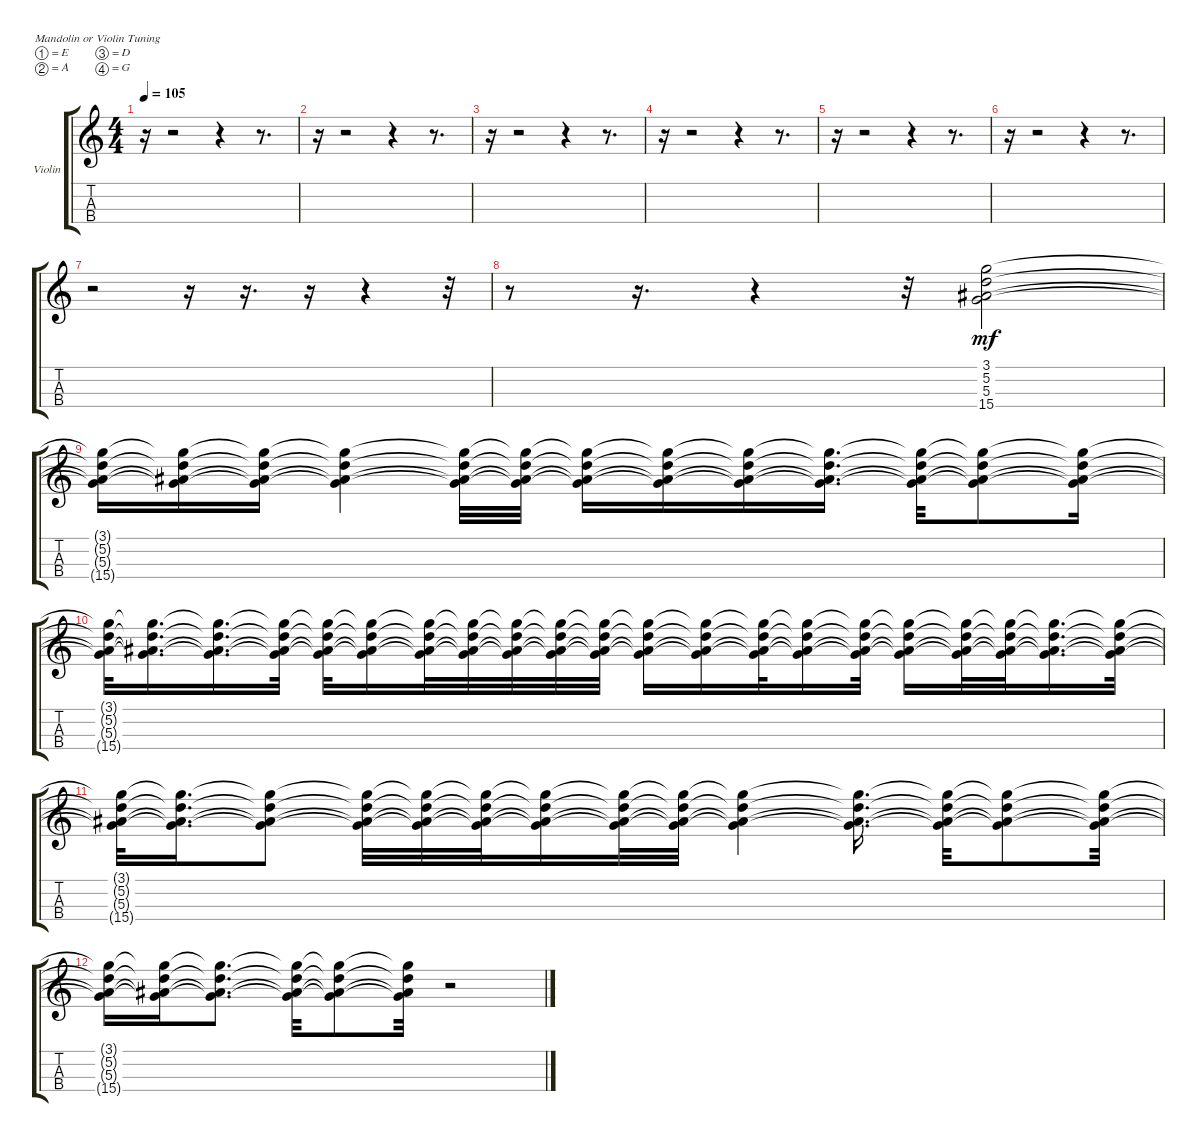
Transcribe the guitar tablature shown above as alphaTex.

\defaultSystemsLayout 4
\bracketExtendMode groupsimilarinstruments
\firstSystemTrackNameOrientation horizontal
\otherSystemsTrackNameOrientation horizontal
\track ("Violin" "Violin") {instrument violin}
\staff {score tabs}
\tuning (E5 A4 D4 G3)
\ts (4 4)
\tempo 105
\clef g2
\scale
0.333333
\ks c
r.16{dy mf} r.2 r.4 r.8{d} |
\scale
0.333333 r.16 r.2 r.4 r.8{d} |
\scale
0.333333 r.16 r.2 r.4 r.8{d} |
\scale
0.333333 r.16 r.2 r.4 r.8{d} |
\scale
0.333333 r.16 r.2 r.4 r.8{d} |
\scale
0.333333 r.16 r.2 r.4 r.8{d} |
\scale
0.333333 r.2 r.16 r.16{d} r.16 r.4 r.32 |
\scale
0.333333 r.8 r.16{d} r.4 r.32 (3.1 5.3 5.2 15.4).2 |
\scale
0.333333 (3.1{t} 5.3{t} 5.2{t} 15.4{t}).16 (3.1{t} 5.3{t} 5.2{t} 15.4{t}).16 (3.1{t} 5.3{t} 5.2{t} 15.4{t}).16 (3.1{t} 5.3{t} 5.2{t} 15.4{t}).4 (3.1{t} 5.3{t} 5.2{t} 15.4{t}).32 (3.1{t} 5.3{t} 5.2{t} 15.4{t}).32 (3.1{t} 5.3{t} 5.2{t} 15.4{t}).16 (3.1{t} 5.3{t} 5.2{t} 15.4{t}).16 (3.1{t} 5.3{t} 5.2{t} 15.4{t}).16 (3.1{t} 5.3{t} 5.2{t} 15.4{t}).16{d} (3.1{t} 5.3{t} 5.2{t} 15.4{t}).32 (3.1{t} 5.3{t} 5.2{t} 15.4{t}).8 (3.1{t} 5.3{t} 5.2{t} 15.4{t}).16 |
(3.1{t} 5.3{t} 5.2{t} 15.4{t}).32 (3.1{t} 5.3{t} 5.2{t} 15.4{t}).16{d} (3.1{t} 5.3{t} 5.2{t} 15.4{t}).16{d} (3.1{t} 5.3{t} 5.2{t} 15.4{t}).32 (3.1{t} 5.3{t} 5.2{t} 15.4{t}).32 (3.1{t} 5.3{t} 5.2{t} 15.4{t}).16 (3.1{t} 5.3{t} 5.2{t} 15.4{t}).32 (3.1{t} 5.3{t} 5.2{t} 15.4{t}).32 (3.1{t} 5.3{t} 5.2{t} 15.4{t}).32 (3.1{t} 5.3{t} 5.2{t} 15.4{t}).32 (3.1{t} 5.3{t} 5.2{t} 15.4{t}).32 (3.1{t} 5.3{t} 5.2{t} 15.4{t}).16 (3.1{t} 5.3{t} 5.2{t} 15.4{t}).16 (3.1{t} 5.3{t} 5.2{t} 15.4{t}).32 (3.1{t} 5.3{t} 5.2{t} 15.4{t}).16 (3.1{t} 5.3{t} 5.2{t} 15.4{t}).32 (3.1{t} 5.3{t} 5.2{t} 15.4{t}).16 (3.1{t} 5.3{t} 5.2{t} 15.4{t}).32 (3.1{t} 5.3{t} 5.2{t} 15.4{t}).32 (3.1{t} 5.3{t} 5.2{t} 15.4{t}).16{d} (3.1{t} 5.3{t} 5.2{t} 15.4{t}).32 |
(3.1{t} 5.3{t} 5.2{t} 15.4{t}).32 (3.1{t} 5.3{t} 5.2{t} 15.4{t}).16{d} (3.1{t} 5.3{t} 5.2{t} 15.4{t}).8 (3.1{t} 5.3{t} 5.2{t} 15.4{t}).32 (3.1{t} 5.3{t} 5.2{t} 15.4{t}).32 (3.1{t} 5.3{t} 5.2{t} 15.4{t}).32 (3.1{t} 5.3{t} 5.2{t} 15.4{t}).16 (3.1{t} 5.3{t} 5.2{t} 15.4{t}).32 (3.1{t} 5.3{t} 5.2{t} 15.4{t}).32 (3.1{t} 5.3{t} 5.2{t} 15.4{t}).4 (3.1{t} 5.3{t} 5.2{t} 15.4{t}).16{d} (3.1{t} 5.3{t} 5.2{t} 15.4{t}).32 (3.1{t} 5.3{t} 5.2{t} 15.4{t}).8 (3.1{t} 5.3{t} 5.2{t} 15.4{t}).32 |
(3.1{t} 5.3{t} 5.2{t} 15.4{t}).16 (3.1{t} 5.3{t} 5.2{t} 15.4{t}).16 (3.1{t} 5.3{t} 5.2{t} 15.4{t}).8{d} (3.1{t} 5.3{t} 5.2{t} 15.4{t}).32 (3.1{t} 5.3{t} 5.2{t} 15.4{t}).8 (3.1{t} 5.3{t} 5.2{t} 15.4{t}).32 r.2
